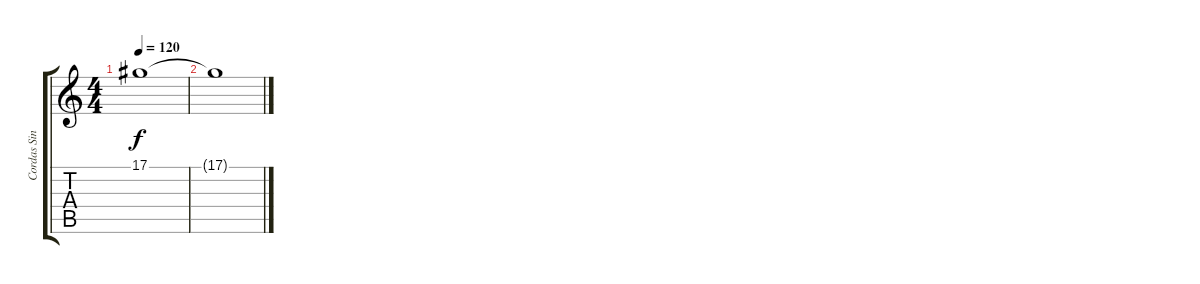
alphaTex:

\track ("Cordas Sinfônicas 2" "Cordas Sin") {instrument synthstrings2}
\staff {score tabs}
\tuning (Eb4 Bb3 Gb3 Db3 Ab2 Db2) {hide}
\ts (4 4)
\tempo 120
\clef g2
\ks c
17.1{t}.1{dy f} |
17.1{t}.1
